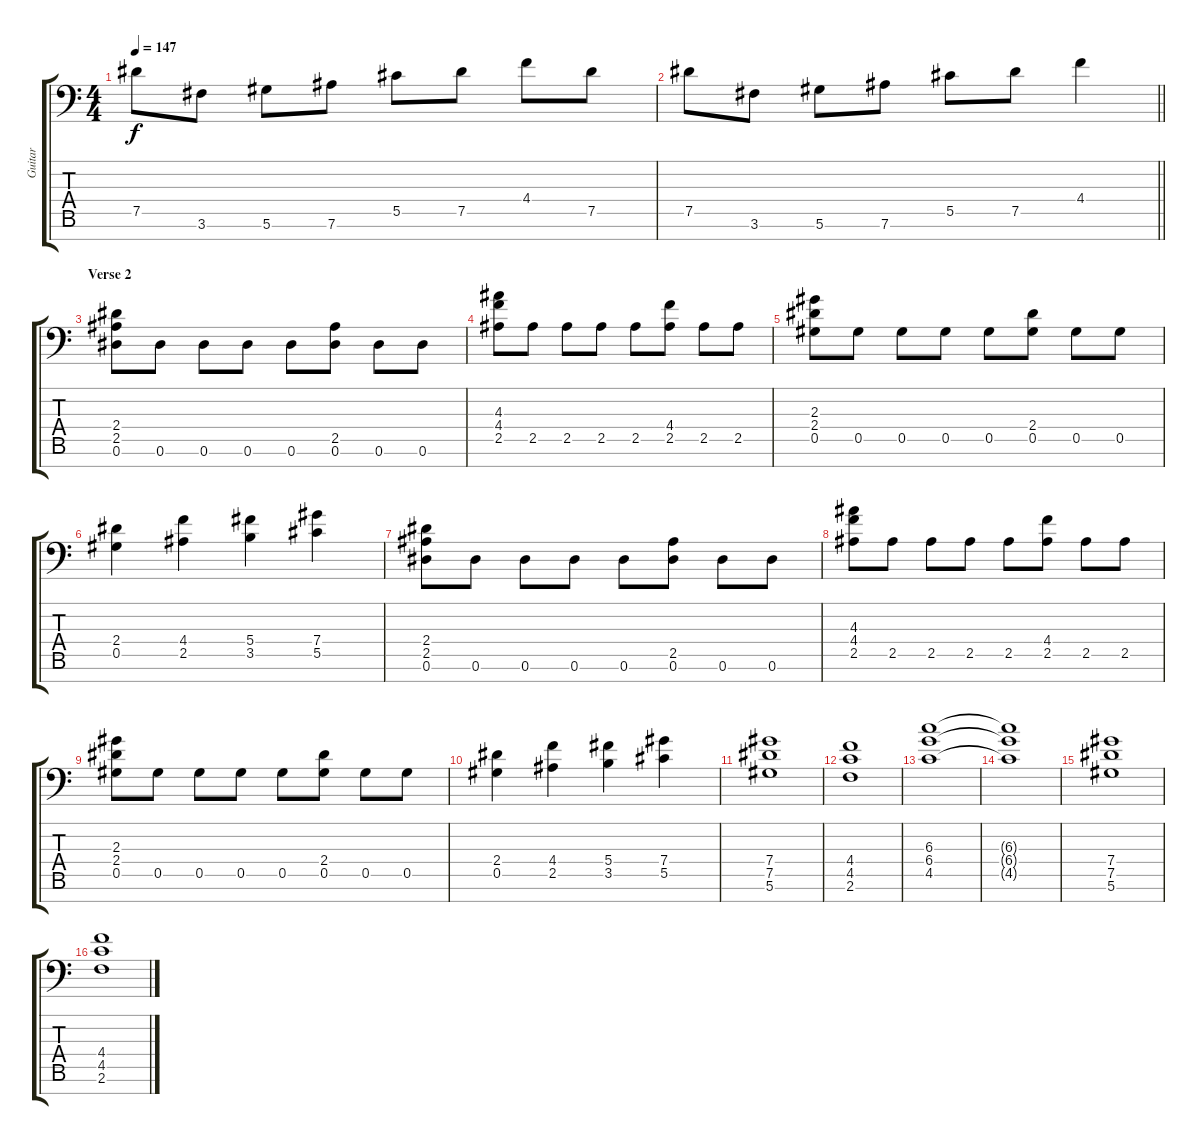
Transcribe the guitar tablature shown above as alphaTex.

\track ("Guitar " "Guitar ") {instrument distortionguitar}
\staff {score tabs}
\tuning (Eb4 Bb3 Gb3 Db3 Ab2 Eb2 Bb1) {hide}
\ts (4 4)
\tempo 147
\clef f4
\ks c
7.5.8{dy f} 3.6.8 5.6.8 7.6.8 5.5.8 7.5.8 4.4.8 7.5.8 |
\barLineRight lightlight
7.5.8 3.6.8 5.6.8 7.6.8 5.5.8 7.5.8 4.4.4 |
\section ("" "Verse 2")
(2.4 2.5 0.6).8 0.6.8 0.6.8 0.6.8 0.6.8 (2.5 0.6).8 0.6.8 0.6.8 |
(4.3 4.4 2.5).8 2.5.8 2.5.8 2.5.8 2.5.8 (4.4 2.5).8 2.5.8 2.5.8 |
(2.3 2.4 0.5).8 0.5.8 0.5.8 0.5.8 0.5.8 (2.4 0.5).8 0.5.8 0.5.8 |
(2.4 0.5).4 (4.4 2.5).4 (5.4 3.5).4 (7.4 5.5).4 |
(2.4 2.5 0.6).8 0.6.8 0.6.8 0.6.8 0.6.8 (2.5 0.6).8 0.6.8 0.6.8 |
(4.3 4.4 2.5).8 2.5.8 2.5.8 2.5.8 2.5.8 (4.4 2.5).8 2.5.8 2.5.8 |
(2.3 2.4 0.5).8 0.5.8 0.5.8 0.5.8 0.5.8 (2.4 0.5).8 0.5.8 0.5.8 |
(2.4 0.5).4 (4.4 2.5).4 (5.4 3.5).4 (7.4 5.5).4 |
(7.4 7.5 5.6).1 |
(4.4 4.5 2.6).1 |
(6.3 6.4 4.5).1 |
(6.3{t} 6.4{t} 4.5{t}).1 |
(7.4 7.5 5.6).1 |
(4.4 4.5 2.6).1
